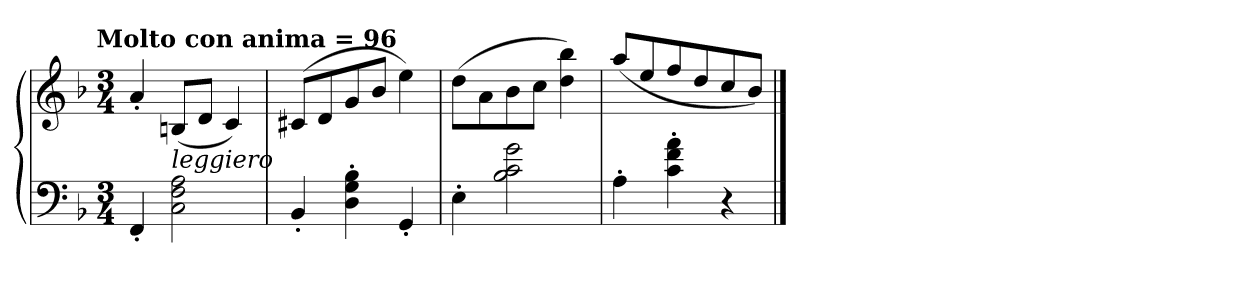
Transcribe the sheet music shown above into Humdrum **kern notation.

**kern	**kern
*part1	*part1
*staff2	*staff1
*clefF4	*clefG2
*k[b-]	*k[b-]
!!LO:TX:omd:t=Molto con anima  = 96
*M3/4	*M3/4
*MM94	*MM94
=1	=1
4FF'/	4a'/
!	!LO:TX:b:i:t=leggiero
2C\ 2F\ 2A\	(<8Bn/L
.	8d/J
.	4c/)
=2	=2
4BB-'/	(>8c#X/L
.	8d/
4D'\ 4G'\ 4B-'\	8g/
.	8b-/J
4GG'/	4ee\)
=3	=3
4E'\	(>8dd\L
.	8a\
2B-\ 2c\ 2g\	8b-\
.	8cc\J
.	4dd\ 4bb-\)
=4	=4
4A'\	(>8aa/L
.	8ee/
4c'\ 4f'\ 4a'\	8ff/
.	8dd/
4r	8cc/
.	8b-/J)
==	==
*-	*-
